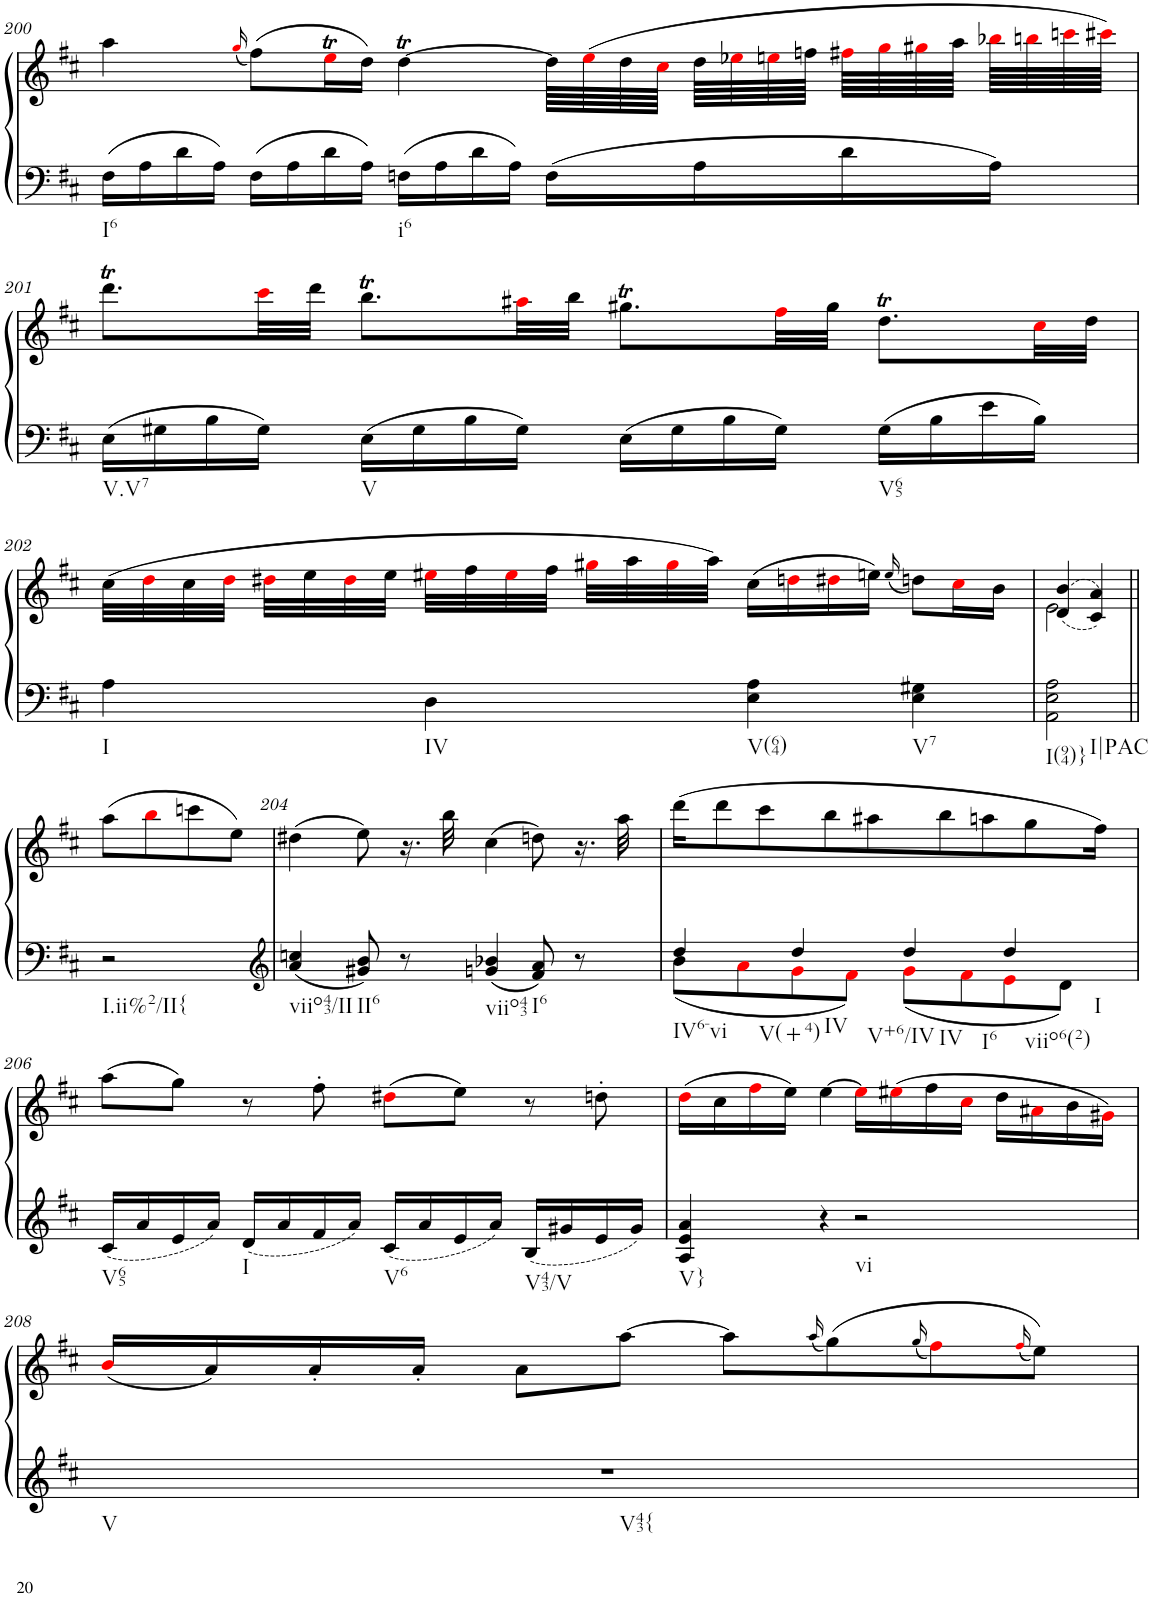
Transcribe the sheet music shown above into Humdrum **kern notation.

**kern	**kern
*part1	*part1
*staff2	*staff1
*I"unbenannt2	*
!!LO:PB:g=z
*clefF4	*clefG2
*k[f#c#]	*k[f#c#]
*M2/2	*M2/2
*met(c|)	*met(c|)
=200	=200
!LO:TX:b:t=I6	!
16F#\LL	4aa\
16A\	.
16d\	.
16A\JJ	.
.	(16qggi/
16F#\LL	(8ff#\L)
16A\	.
16d\	16eeTi\L
16A\JJ	16dd\JJ)
!LO:TX:b:t=i6	!
16Fn\LL	[4ddT\
16A\	.
16d\	.
16A\JJ	.
16F\LL	64dd\LLLL]
.	(64eei\
.	64dd\
.	64cc#i\JJJJ
16A\	64dd\LLLL
.	64ee-Xi\
.	64eeni\
.	64ffn\JJJJ
16d\	64ff#Xi\LLLL
.	64ggi\
.	64gg#Xi\
.	64aa\JJJJ
16A\JJ	64bb-Xi\LLLL
.	64bbni\
.	64cccni\
.	64ccc#Xi\JJJJ)
!!LO:LB:g=z
=201	=201
!LO:TX:b:t=V.V7	!
16E\LL	8.dddT\L
16G#X\	.
16B\	.
16G#\JJ	32ccc#i\LL
.	32ddd\JJJ
!LO:TX:b:t=V	!
16E\LL	8.bbT\L
16G#\	.
16B\	.
16G#\JJ	32aa#Xi\LL
.	32bb\JJJ
16E\LL	8.gg#Xt\L
16G#\	.
16B\	.
16G#\JJ	32ff#i\LL
.	32gg#\JJJ
!LO:TX:b:t=V65	!
16G#\LL	8.ddT\L
16B\	.
16e\	.
16B\JJ	32cc#i\LL
.	32dd\JJJ
!!LO:LB:g=z
=202	=202
!LO:TX:b:t=I	!
4A\	(32cc#\LLL
.	32ddi\
.	32cc#\
.	32ddi\JJJ
.	32dd#Xi\LLL
.	32ee\
.	32dd#i\
.	32ee\JJJ
!LO:TX:b:t=IV	!
4D\	32ee#Xi\LLL
.	32ff#\
.	32ee#i\
.	32ff#\JJJ
.	32gg#Xi\LLL
.	32aa\
.	32gg#i\
.	32aa\JJJ)
!LO:TX:b:t=V(64)	!
4E\ 4A\	(16cc#\LL
.	16ddni\
.	16dd#Xi\
.	16een\JJ)
.	(16qee/
!LO:TX:b:t=V7	!
4E\ 4G#X\	8ddn\L)
.	16cc#i\L
.	16b\JJ
=203	=203
*	*^
!LO:TX:b:t=I(94)}	!	!
!LO:TX:b:t=I|PAC	!	!
2AA\ 2E\ 2A\	(<(4d/ 4b/	2e\
.	4c#/ 4a/))	.
*	*v	*v
!!LO:LB:g=z
=203X24||	=203X24||
!LO:TX:b:t=I.ii%2/II{	!
2r	(8aa\L
.	8bbi\
.	8cccn\
.	8ee\J)
=204	=204
*clefG2	*
!LO:TX:b:t=viio43/II	!
4a/ 4ccn/	(4dd#X\
!LO:TX:b:t=II6	!
8g#X/ 8b/	8ee\)
8r	16.r
.	32bb\
!LO:TX:b:t=viio43	!
4gn/ 4b-X/	(4cc#\
!LO:TX:b:t=I6	!
8f#/ 8a/	8ddn\)
8r	16.r
.	32aa\
=205	=205
*^	*
!LO:TX:b:t=IV6-vi	!	!
!LO:TX:b:t=V(+4)	!	!
4dd/	8b\L	(16ddd\KL
.	.	8ddd\
.	8ai\	.
.	.	8ccc#\
!LO:TX:b:t=IV	!	!
!LO:TX:b:t=V+6/IV	!	!
4dd/	8gi\	.
.	.	8bb\
.	8f#i\J	.
.	.	8aa#X\
!LO:TX:b:t=IV	!	!
!LO:TX:b:t=I6	!	!
4dd/	8gi\L	.
.	.	8bb\
.	8f#i\	.
.	.	8aan\
!LO:TX:b:t=viio6(2)	!	!
!LO:TX:b:t=I	!	!
4dd/	8ei\	.
.	.	8gg\
.	8d\J	.
.	.	16ff#\Jk)
*v	*v	*
!!LO:LB:g=z
=206	=206
!LO:TX:b:t=V65	!
16c#/LL	(8aa\L
16a/	.
16e/	8gg\J)
16a/JJ	.
!LO:TX:b:t=I	!
16d/LL	8r
16a/	.
16f#/	8ff#'\
16a/JJ	.
!LO:TX:b:t=V6	!
16c#/LL	(8dd#Xi\L
16a/	.
16e/	8ee\J)
16a/JJ	.
!LO:TX:b:t=V43/V	!
16B/LL	8r
16g#X/	.
16e/	8ddn'\
16g#/JJ	.
=207	=207
!LO:TX:b:t=V}	!
4A/ 4e/ 4a/	(16ddi\LL
.	16cc#\
.	16ff#i\
.	16ee\JJ)
4r	[4ee\
!LO:TX:b:t=vi	!
2r	16eei\LL]
.	(16ee#Xi\
.	16ff#\
.	16cc#i\JJ
.	16dd\LL
.	16a#Xi\
.	16b\
.	16g#Xi\JJ)
!!LO:LB:g=z
=208	=208
!LO:TX:b:t=V	!
!LO:TX:b:t=V43{	!
1r	(16bi/LL
.	16a/)
.	16a'/
.	16a'/JJ
.	8a\L
.	[8aa\J
.	8aa\L]
.	(16qaa/
.	(8gg\)
.	(16qgg/
.	8ff#i\)
.	(16qff#i/
.	8ee\J))
=	=
*-	*-
